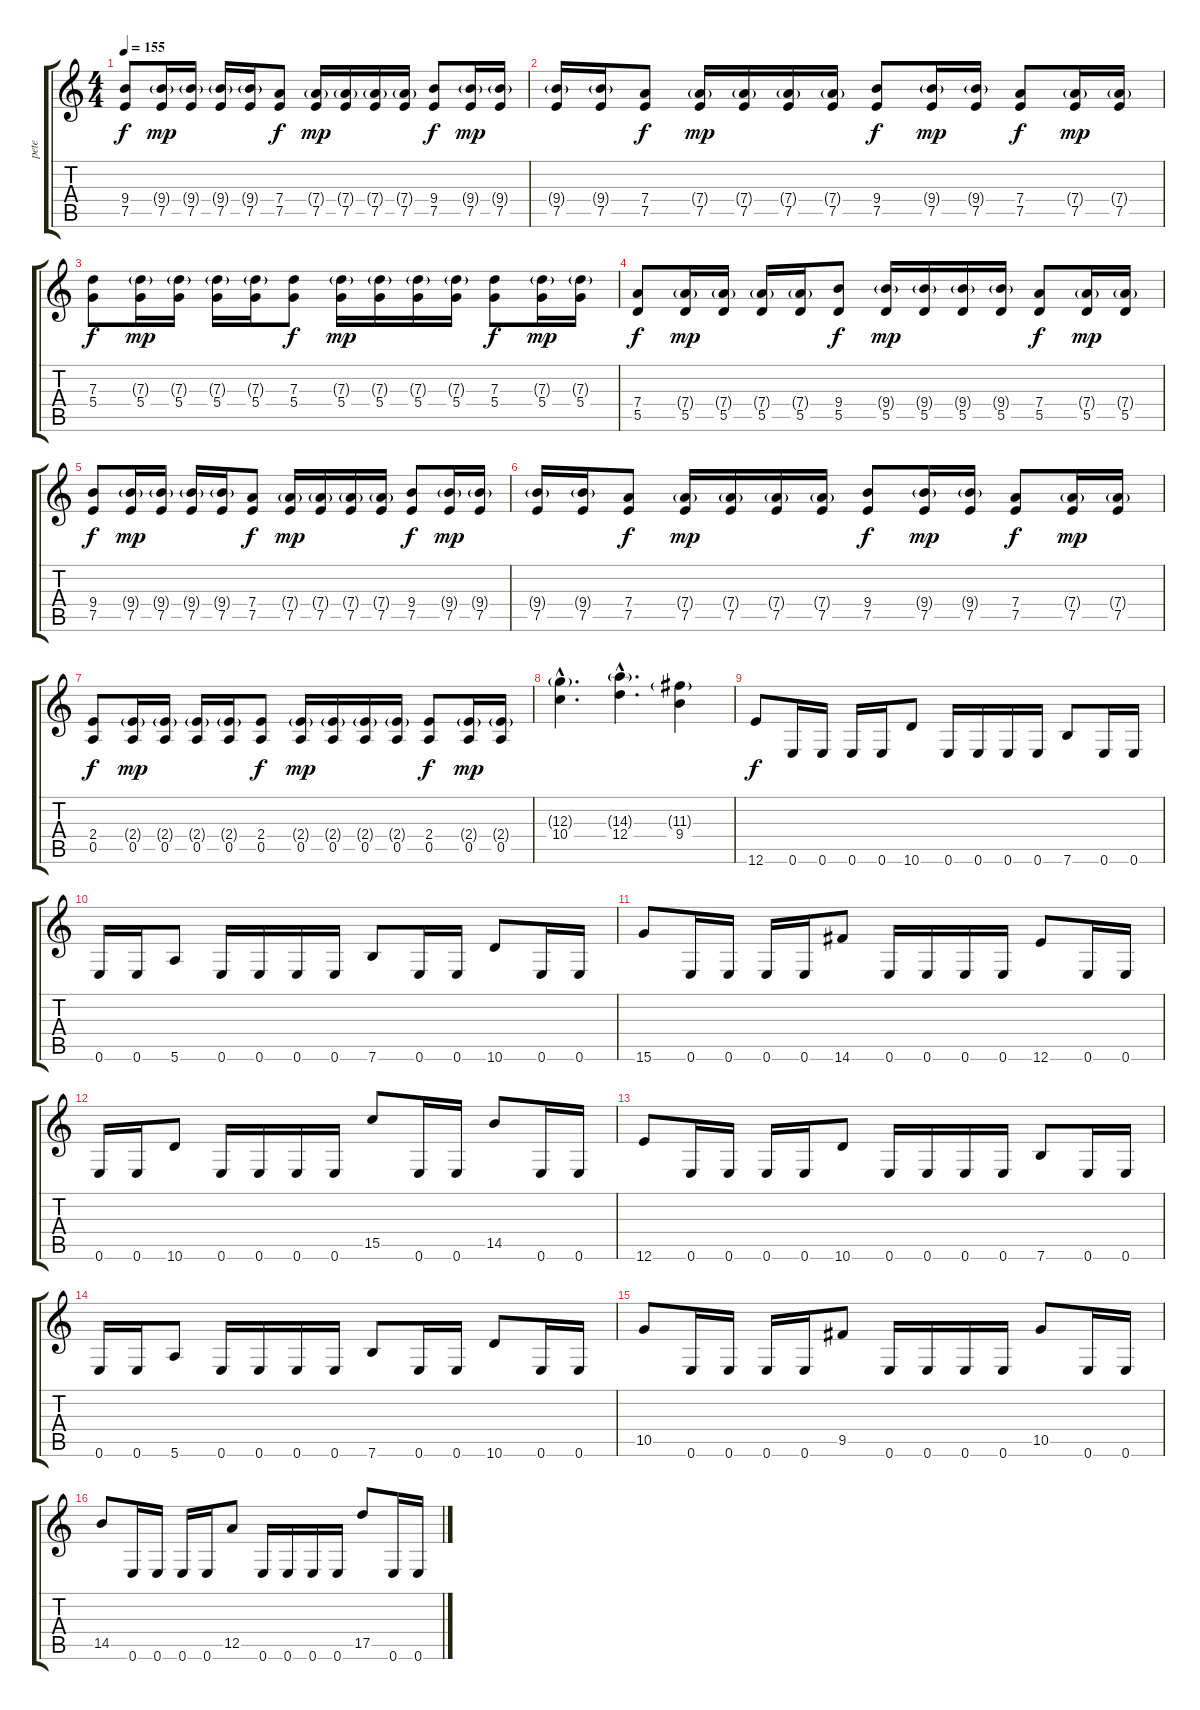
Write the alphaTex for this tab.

\track ("pete" "pete") {instrument distortionguitar}
\staff {score tabs}
\tuning (E4 B3 G3 D3 A2 E2) {hide}
\ts (4 4)
\tempo 155
\clef g2
\ks c
(9.4 7.5).8{dy f} (9.4{g} 7.5).16{dy mp} (9.4{g} 7.5).16 (9.4{g} 7.5).16 (9.4{g} 7.5).16 (7.4 7.5).8{dy f} (7.4{g} 7.5).16{dy mp} (7.4{g} 7.5).16 (7.4{g} 7.5).16 (7.4{g} 7.5).16 (9.4 7.5).8{dy f} (9.4{g} 7.5).16{dy mp} (9.4{g} 7.5).16 |
(9.4{g} 7.5).16 (9.4{g} 7.5).16 (7.4 7.5).8{dy f} (7.4{g} 7.5).16{dy mp} (7.4{g} 7.5).16 (7.4{g} 7.5).16 (7.4{g} 7.5).16 (9.4 7.5).8{dy f} (9.4{g} 7.5).16{dy mp} (9.4{g} 7.5).16 (7.4 7.5).8{dy f} (7.4{g} 7.5).16{dy mp} (7.4{g} 7.5).16 |
(7.3 5.4).8{dy f} (7.3{g} 5.4).16{dy mp} (7.3{g} 5.4).16 (7.3{g} 5.4).16 (7.3{g} 5.4).16 (7.3 5.4).8{dy f} (7.3{g} 5.4).16{dy mp} (7.3{g} 5.4).16 (7.3{g} 5.4).16 (7.3{g} 5.4).16 (7.3 5.4).8{dy f} (7.3{g} 5.4).16{dy mp} (7.3{g} 5.4).16 |
(7.4 5.5).8{dy f} (7.4{g} 5.5).16{dy mp} (7.4{g} 5.5).16 (7.4{g} 5.5).16 (7.4{g} 5.5).16 (9.4 5.5).8{dy f} (9.4{g} 5.5).16{dy mp} (9.4{g} 5.5).16 (9.4{g} 5.5).16 (9.4{g} 5.5).16 (7.4 5.5).8{dy f} (7.4{g} 5.5).16{dy mp} (7.4{g} 5.5).16 |
(9.4 7.5).8{dy f} (9.4{g} 7.5).16{dy mp} (9.4{g} 7.5).16 (9.4{g} 7.5).16 (9.4{g} 7.5).16 (7.4 7.5).8{dy f} (7.4{g} 7.5).16{dy mp} (7.4{g} 7.5).16 (7.4{g} 7.5).16 (7.4{g} 7.5).16 (9.4 7.5).8{dy f} (9.4{g} 7.5).16{dy mp} (9.4{g} 7.5).16 |
(9.4{g} 7.5).16 (9.4{g} 7.5).16 (7.4 7.5).8{dy f} (7.4{g} 7.5).16{dy mp} (7.4{g} 7.5).16 (7.4{g} 7.5).16 (7.4{g} 7.5).16 (9.4 7.5).8{dy f} (9.4{g} 7.5).16{dy mp} (9.4{g} 7.5).16 (7.4 7.5).8{dy f} (7.4{g} 7.5).16{dy mp} (7.4{g} 7.5).16 |
(2.4 0.5).8{dy f} (2.4{g} 0.5).16{dy mp} (2.4{g} 0.5).16 (2.4{g} 0.5).16 (2.4{g} 0.5).16 (2.4 0.5).8{dy f} (2.4{g} 0.5).16{dy mp} (2.4{g} 0.5).16 (2.4{g} 0.5).16 (2.4{g} 0.5).16 (2.4 0.5).8{dy f} (2.4{g} 0.5).16{dy mp} (2.4{g} 0.5).16 |
(12.3{g hac} 10.4{hac}).4{d} (14.3{g hac} 12.4{hac}).4{d} (11.3{g} 9.4).4 |
12.6.8{dy f} 0.6.16 0.6.16 0.6.16 0.6.16 10.6.8 0.6.16 0.6.16 0.6.16 0.6.16 7.6.8 0.6.16 0.6.16 |
0.6.16 0.6.16 5.6.8 0.6.16 0.6.16 0.6.16 0.6.16 7.6.8 0.6.16 0.6.16 10.6.8 0.6.16 0.6.16 |
15.6.8 0.6.16 0.6.16 0.6.16 0.6.16 14.6.8 0.6.16 0.6.16 0.6.16 0.6.16 12.6.8 0.6.16 0.6.16 |
0.6.16 0.6.16 10.6.8 0.6.16 0.6.16 0.6.16 0.6.16 15.5.8 0.6.16 0.6.16 14.5.8 0.6.16 0.6.16 |
12.6.8 0.6.16 0.6.16 0.6.16 0.6.16 10.6.8 0.6.16 0.6.16 0.6.16 0.6.16 7.6.8 0.6.16 0.6.16 |
0.6.16 0.6.16 5.6.8 0.6.16 0.6.16 0.6.16 0.6.16 7.6.8 0.6.16 0.6.16 10.6.8 0.6.16 0.6.16 |
10.5.8 0.6.16 0.6.16 0.6.16 0.6.16 9.5.8 0.6.16 0.6.16 0.6.16 0.6.16 10.5.8 0.6.16 0.6.16 |
14.5.8 0.6.16 0.6.16 0.6.16 0.6.16 12.5.8 0.6.16 0.6.16 0.6.16 0.6.16 17.5.8 0.6.16 0.6.16
